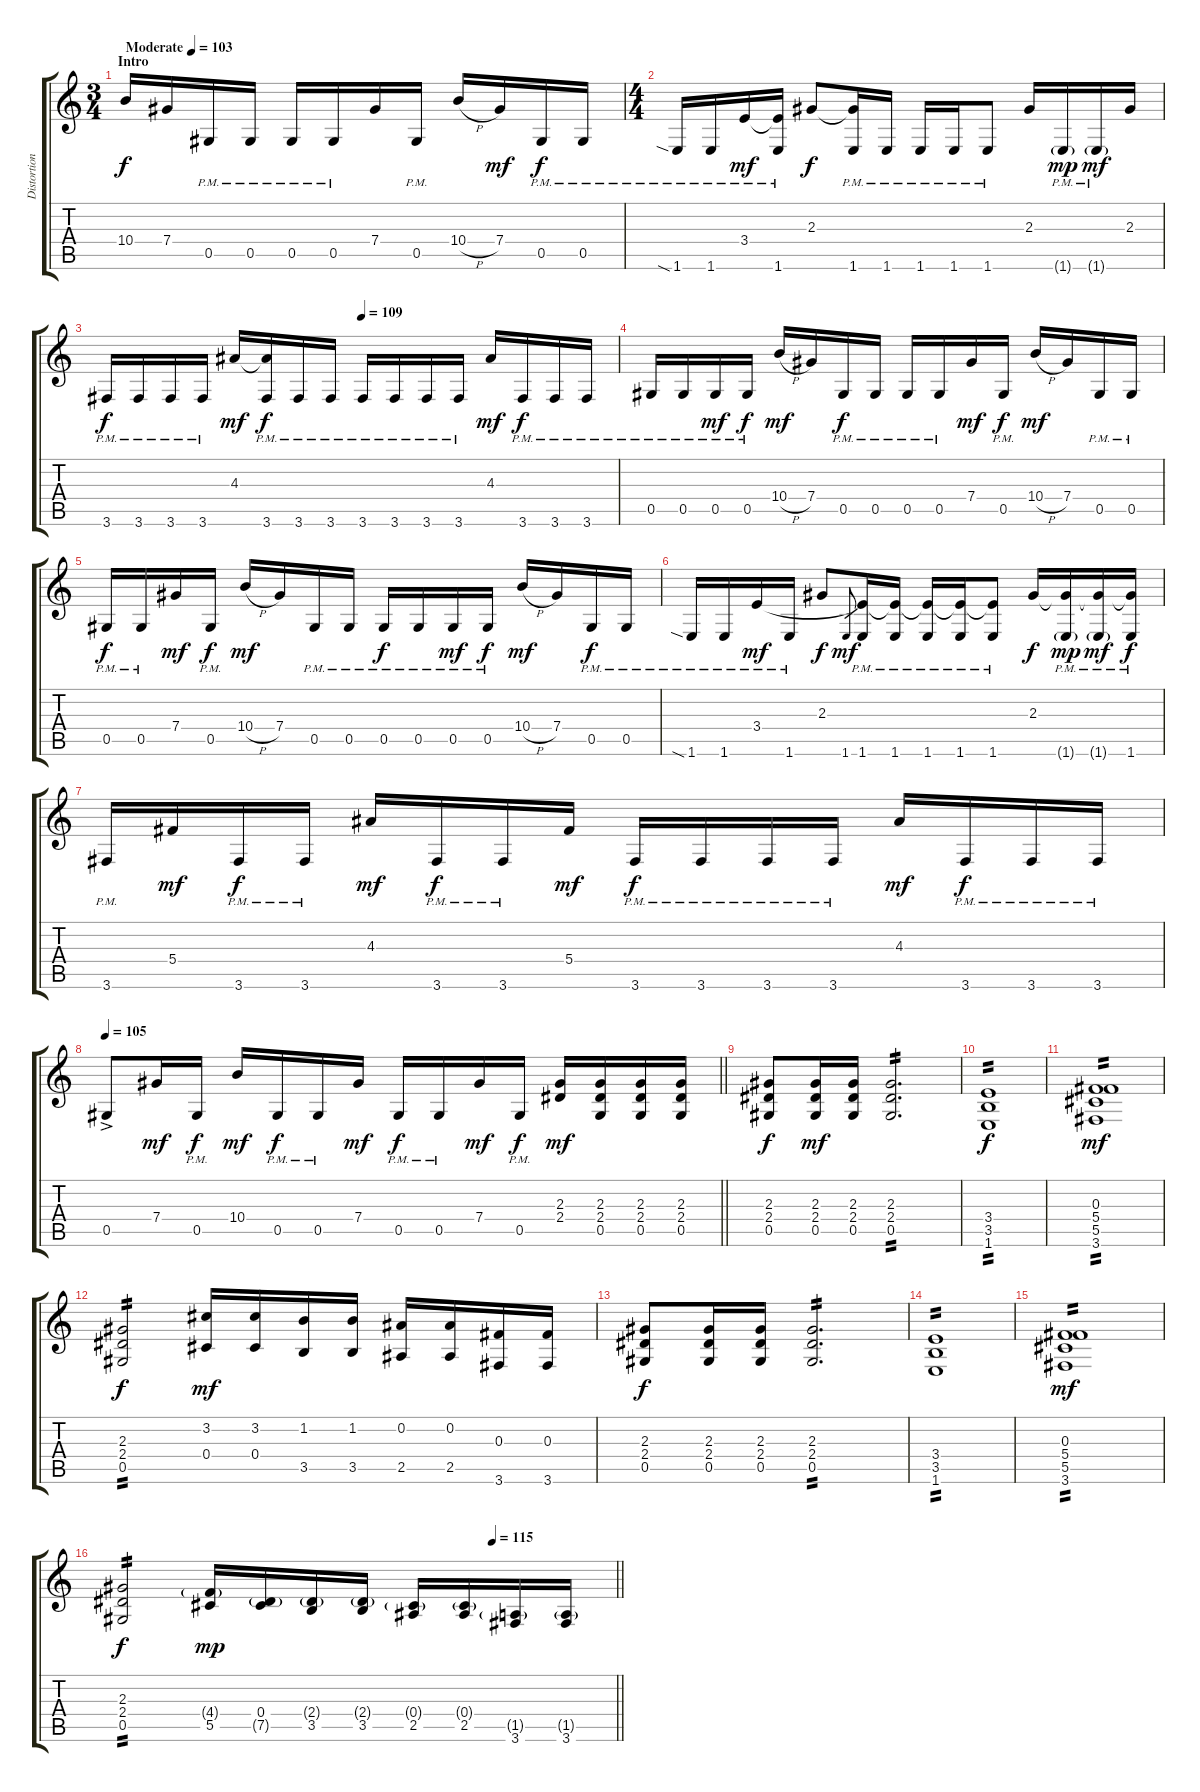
\track ("Distortion" "Distortion") {instrument overdrivenguitar}
\staff {score tabs}
\tuning (Eb4 Bb3 Gb3 Db3 Ab2 Eb2) {hide}
\ts (3 4)
\section ("" "Intro")
\tempo (103 "Moderate")
\clef g2
\ks c
10.4.16{dy f instrument overdrivenguitar} 7.4.16 0.5{pm}.16 0.5{pm}.16 0.5{pm}.16 0.5{pm}.16 7.4.16 0.5{pm}.16 10.4{h}.16 7.4.16{dy mf} 0.5{pm}.16{dy f} 0.5{pm}.16 |
\ts (4 4)
1.6{sia pm}.16 1.6{pm}.16 3.4{pm}.16{dy mf} (3.4{t} 1.6{pm}).16 2.3.8{dy f} (2.3{t} 1.6{pm}).16 1.6{pm}.16 1.6{pm}.16 1.6{pm}.16 1.6{pm}.8 2.3.16 1.6{g pm}.16{dy mp} 1.6{g pm}.16{dy mf} 2.3.16 |
\tempo (109 0.5)
3.6{pm}.16{dy f} 3.6{pm}.16 3.6{pm}.16 3.6{pm}.16 4.3.16{dy mf} (4.3{t} 3.6{pm}).16{dy f} 3.6{pm}.16 3.6{pm}.16 3.6{pm}.16 3.6{pm}.16 3.6{pm}.16 3.6{pm}.16 4.3.16{dy mf} 3.6{pm}.16{dy f} 3.6{pm}.16 3.6{pm}.16 |
0.5{pm}.16 0.5{pm}.16 0.5{pm}.16{dy mf} 0.5{pm}.16{dy f} 10.4{h}.16{dy mf} 7.4.16 0.5{pm}.16{dy f} 0.5{pm}.16 0.5{pm}.16 0.5{pm}.16 7.4.16{dy mf} 0.5{pm}.16{dy f} 10.4{h}.16{dy mf} 7.4.16 0.5{pm}.16 0.5{pm}.16 |
0.5{pm}.16{dy f} 0.5{pm}.16 7.4.16{dy mf} 0.5{pm}.16{dy f} 10.4{h}.16{dy mf} 7.4.16 0.5{pm}.16 0.5{pm}.16 0.5{pm}.16{dy f} 0.5{pm}.16 0.5{pm}.16{dy mf} 0.5{pm}.16{dy f} 10.4{h}.16{dy mf} 7.4.16 0.5{pm}.16{dy f} 0.5{pm}.16 |
1.6{sia pm}.16 1.6{pm}.16 3.4{pm}.16{dy mf} 1.6{pm}.16 2.3.8{dy f} 1.6.8{gr dy mf} (3.4{t} 1.6{pm}).16 (3.4{t} 1.6{pm}).16 (3.4{t} 1.6{pm}).16 (3.4{t} 1.6{pm}).16 (3.4{t} 1.6{pm}).8 2.3.16{dy f} (2.3{t} 1.6{g pm}).16{dy mp} (2.3{t} 1.6{g pm}).16{dy mf} (2.3{t} 1.6{pm}).16{dy f} |
3.6{pm}.16 5.4.16{dy mf} 3.6{pm}.16{dy f} 3.6{pm}.16 4.3.16{dy mf} 3.6{pm}.16{dy f} 3.6{pm}.16 5.4.16{dy mf} 3.6{pm}.16{dy f} 3.6{pm}.16 3.6{pm}.16 3.6{pm}.16 4.3.16{dy mf} 3.6{pm}.16{dy f} 3.6{pm}.16 3.6{pm}.16 |
\tempo 105
\barLineRight lightlight
0.5{ac}.8 7.4.16{dy mf} 0.5{pm}.16{dy f} 10.4.16{dy mf} 0.5{pm}.16{dy f} 0.5{pm}.16 7.4.16{dy mf} 0.5{pm}.16{dy f} 0.5{pm}.16 7.4.16{dy mf} 0.5{pm}.16{dy f} (2.3 2.4).16{dy mf} (2.3 2.4 0.5).16 (2.3 2.4 0.5).16 (2.3 2.4 0.5).16 |
\section ("" "")
(2.3 2.4 0.5).8{dy f volume 10} (2.3 2.4 0.5).16{dy mf} (2.3 2.4 0.5).16 (2.3 2.4 0.5).2{d tp 2} |
(3.4 3.5 1.6).1{tp 2 dy f} |
(0.3 5.4 5.5 3.6).1{tp 2 dy mf} |
(2.3 2.4 0.5).2{tp 2 dy f} (3.2 0.4).16{dy mf} (3.2 0.4).16 (1.2 3.5).16 (1.2 3.5).16 (0.2 2.5).16 (0.2 2.5).16 (0.3 3.6).16 (0.3 3.6).16 |
(2.3 2.4 0.5).8{dy f} (2.3 2.4 0.5).16 (2.3 2.4 0.5).16 (2.3 2.4 0.5).2{d tp 2} |
(3.4 3.5 1.6).1{tp 2} |
(0.3 5.4 5.5 3.6).1{tp 2 dy mf} |
\tempo (115 0.75)
\barLineRight lightlight
(2.3 2.4 0.5).2{tp 2 dy f} (4.4{g} 5.5).16{dy mp} (0.4 7.5{g}).16 (2.4{g} 3.5).16 (2.4{g} 3.5).16 (0.4{g} 2.5).16 (0.4{g} 2.5).16 (1.5{g} 3.6).16 (1.5{g} 3.6).16
